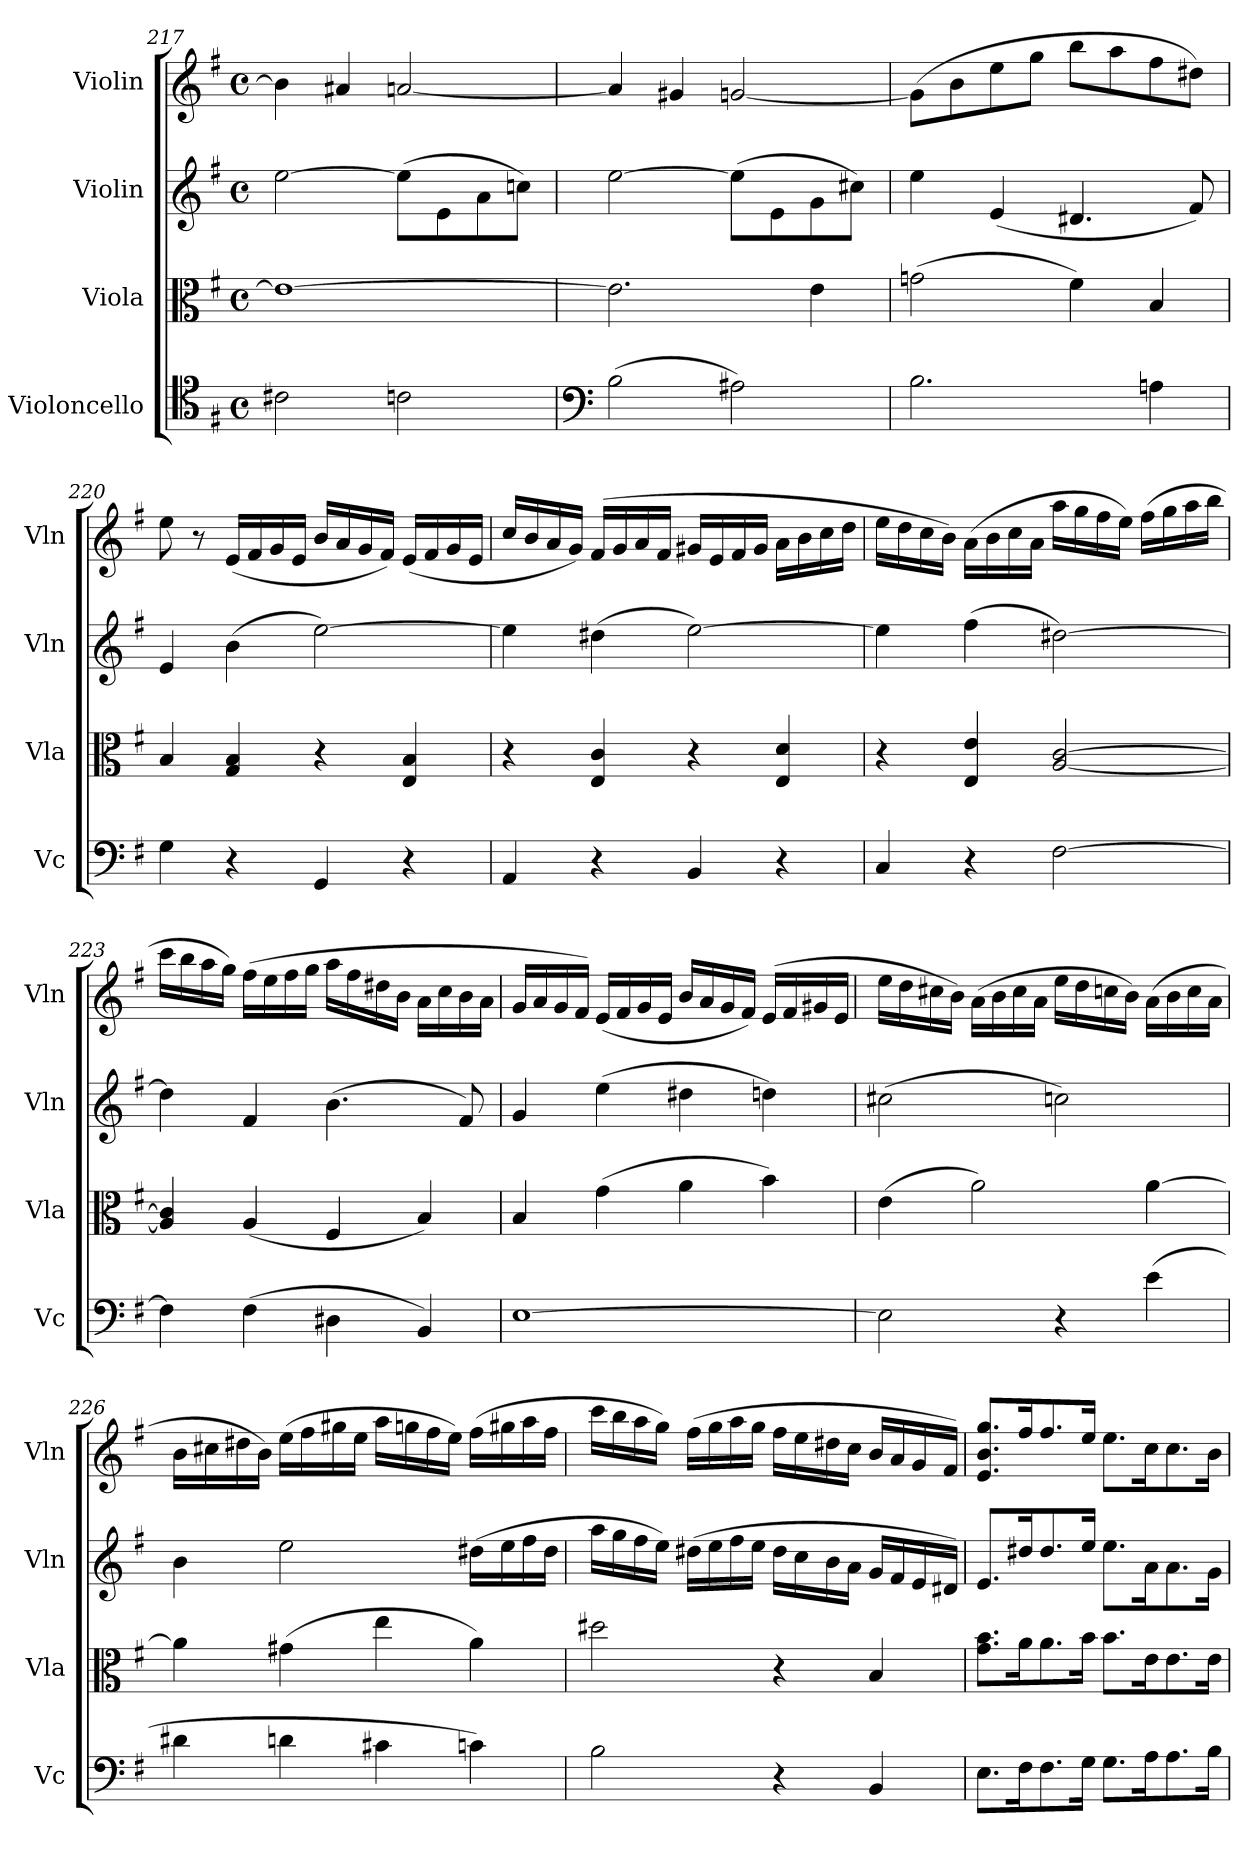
**kern	**kern	**kern	**kern
*part4	*part3	*part2	*part1
*staff4	*staff3	*staff2	*staff1
*I"Violoncello	*I"Viola	*I"Violin	*I"Violin
*I'Vc	*I'Vla	*I'Vln	*I'Vln
*clefC4	*clefC3	*clefG2	*clefG2
*k[f#]	*k[f#]	*k[f#]	*k[f#]
*M4/4	*M4/4	*M4/4	*M4/4
*met(c)	*met(c)	*met(c)	*met(c)
=217	=217	=217	=217
2c#X\	1e_	[2ee\	4b\]
.	.	.	4a#X/
2cn\	.	(8ee\L]	[2an/
.	.	8e\	.
.	.	8a\	.
.	.	8ccn\J)	.
=218	=218	=218	=218
*clefF4	*	*	*
(2B\	2.e\]	[2ee\	4a/]
.	.	.	4g#X/
2A#X\)	.	(8ee\L]	[2gn/
.	.	8e\	.
.	4e\	8g\	.
.	.	8cc#X\J)	.
=219	=219	=219	=219
2.B\	(2gn\	4ee\	(8g\L]
.	.	.	8b\
.	.	(4e/	8ee\
.	.	.	8gg\J
.	4f#\)	4.d#X/	8bb\L
.	.	.	8aa\
4An\	4B/	.	8ff#\
.	.	8f#/)	8dd#X\J)
!!LO:LB:g=z
=220	=220	=220	=220
4G\	4B/	4e/	8ee\
.	.	.	8r
4r	4G/ 4B/	(4b\	(16e/LL
.	.	.	16f#/
.	.	.	16g/
.	.	.	16e/JJ
4GG/	4r	[2ee\)	16b/LL
.	.	.	16a/
.	.	.	16g/
.	.	.	16f#/JJ)
4r	4E/ 4B/	.	(16e/LL
.	.	.	16f#/
.	.	.	16g/
.	.	.	16e/JJ
=221	=221	=221	=221
4AA/	4r	4ee\]	16cc/LL
.	.	.	16b/
.	.	.	16a/
.	.	.	16g/JJ)
4r	4E/ 4c/	(4dd#X\	(16f#/LL
.	.	.	16g/
.	.	.	16a/
.	.	.	16f#/JJ
4BB/	4r	[2ee\)	16g#X/LL
.	.	.	16e/
.	.	.	16f#/
.	.	.	16g#/JJ
4r	4E/ 4d/	.	16a\LL
.	.	.	16b\
.	.	.	16cc\
.	.	.	16dd\JJ
=222	=222	=222	=222
4C/	4r	4ee\]	16ee\LL
.	.	.	16dd\
.	.	.	16cc\
.	.	.	16b\JJ)
4r	4E/ 4e/	(4ff#\	(16a\LL
.	.	.	16b\
.	.	.	16cc\
.	.	.	16a\JJ
[2F#\	[2A/ [2c/	[2dd#X\)	16aa\LL
.	.	.	16gg\
.	.	.	16ff#\
.	.	.	16ee\JJ)
.	.	.	(16ff#\LL
.	.	.	16gg\
.	.	.	16aa\
.	.	.	16bb\JJ
=223	=223	=223	=223
4F#\]	4A/] 4c/]	4dd#\]	16ccc\LL
.	.	.	16bb\
.	.	.	16aa\
.	.	.	16gg\JJ)
(4F#\	(4A/	4f#/	(16ff#\LL
.	.	.	16ee\
.	.	.	16ff#\
.	.	.	16gg\JJ
4D#X\	4F#/	(4.b\	16aa\LL
.	.	.	16ff#\
.	.	.	16dd#X\
.	.	.	16b\JJ
4BB/)	4B/)	.	16a\LL
.	.	.	16cc\
.	.	8f#/)	16b\
.	.	.	16a\JJ
!!LO:PB:g=z
=224	=224	=224	=224
[1E	4B/	4g/	16g/LL
.	.	.	16a/
.	.	.	16g/
.	.	.	16f#/JJ)
.	(4g\	(4ee\	(16e/LL
.	.	.	16f#/
.	.	.	16g/
.	.	.	16e/JJ
.	4a\	4dd#X\	16b/LL
.	.	.	16a/
.	.	.	16g/
.	.	.	16f#/JJ)
.	4b\)	4ddn\)	(>16e/LL
.	.	.	16f#/
.	.	.	16g#X/
.	.	.	16e/JJ
=225	=225	=225	=225
2E\]	(4e\	(2cc#X\	16ee\LL
.	.	.	16dd\
.	.	.	16cc#X\
.	.	.	16b\JJ)
.	2a\)	.	(16a\LL
.	.	.	16b\
.	.	.	16cc#\
.	.	.	16a\JJ
4r	.	2ccn\)	16ee\LL
.	.	.	16dd\
.	.	.	16ccn\
.	.	.	16b\JJ)
(4e\	[4a\	.	(16a\LL
.	.	.	16b\
.	.	.	16cc\
.	.	.	16a\JJ
=226	=226	=226	=226
4d#X\	4a\]	4b\	16b\LL
.	.	.	16cc#X\
.	.	.	16dd#X\
.	.	.	16b\JJ)
4dn\	(4g#X\	2ee\	(16ee\LL
.	.	.	16ff#\
.	.	.	16gg#X\
.	.	.	16ee\JJ
4c#X\	4ee\	.	16aa\LL
.	.	.	16ggn\
.	.	.	16ff#\
.	.	.	16ee\JJ)
4cn\)	4a\)	(16dd#X\LL	(16ff#\LL
.	.	16ee\	16gg#X\
.	.	16ff#\	16aa\
.	.	16dd#\JJ	16ff#\JJ
!!LO:LB:g=z
=227	=227	=227	=227
2B\	2dd#X\	16aa\LL	16ccc\LL
.	.	16gg\	16bb\
.	.	16ff#\	16aa\
.	.	16ee\JJ)	16gg\JJ)
.	.	(16dd#X\LL	(16ff#\LL
.	.	16ee\	16gg\
.	.	16ff#\	16aa\
.	.	16ee\JJ	16gg\JJ
4r	4r	16dd#\LL	16ff#\LL
.	.	16cc\	16ee\
.	.	16b\	16dd#X\
.	.	16a\JJ	16cc\JJ
4BB/	4B/	16g/LL	16b/LL
.	.	16f#/	16a/
.	.	16e/	16g/
.	.	16d#X/JJ)	16f#/JJ)
=228	=228	=228	=228
8.E\L	8.g\ 8.b\L	8.e/L	8.e/ 8.b/ 8.gg/L
16F#\K	16a\K	16dd#X/K	16ff#/K
8.F#\	8.a\	8.dd#/	8.ff#/
16G\Jk	16b\Jk	16ee/Jk	16ee/Jk
8.G\L	8.b\L	8.ee\L	8.ee\L
16A\K	16e\K	16a\K	16cc\K
8.A\	8.e\	8.a\	8.cc\
16B\Jk	16e\Jk	16g\Jk	16b\Jk
=	=	=	=
*-	*-	*-	*-
